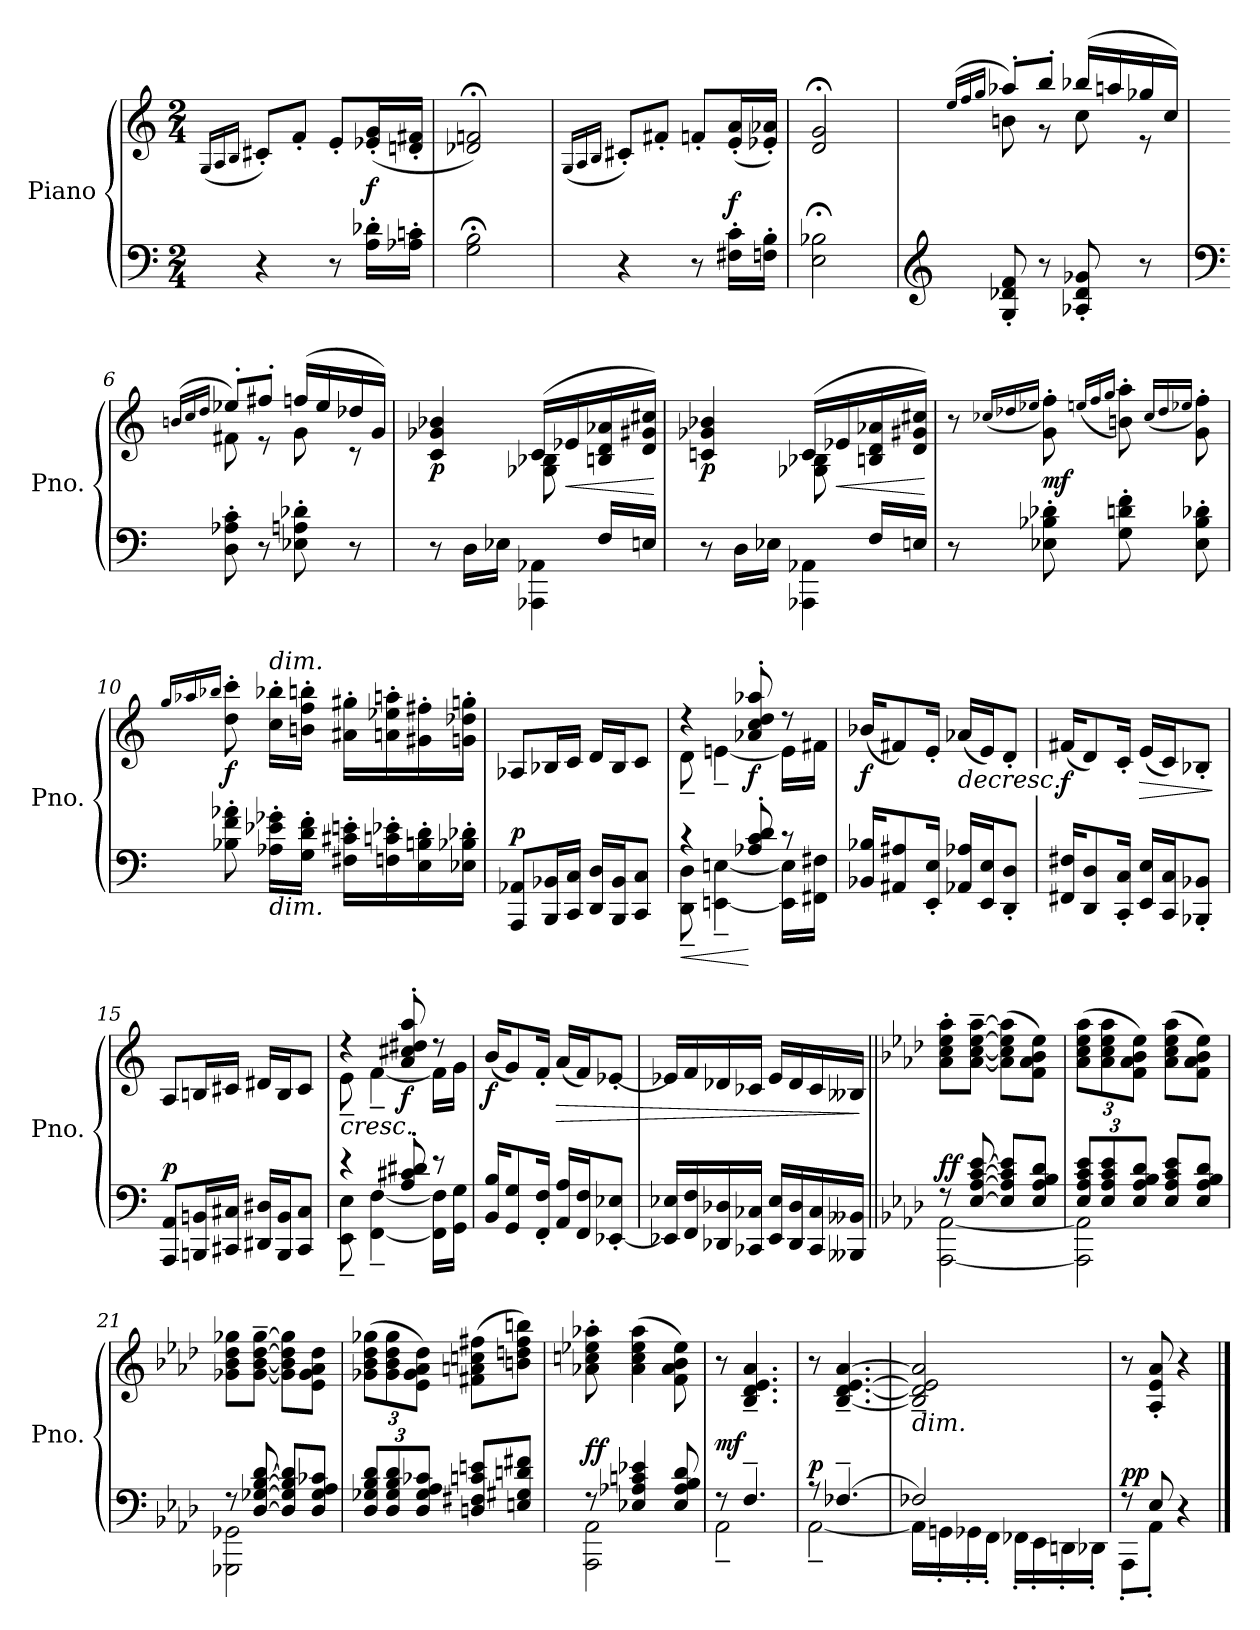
**kern	**kern	**dynam
*part1	*part1	*part1
*staff2	*staff1	*staff1/2
*I"Piano	*	*
*I'Pno.	*	*
*clefF4	*clefG2	*
*k[]	*k[]	*
*M2/4	*M2/4	*
*MM80	*MM80	*
=1	=1	=1
.	(<16qG/LL	.
.	16qA/	.
.	16qB/JJ	.
4r	8c#X'/L)	.
.	8f'/J	.
8r	8e'/L	.
!	!	!LO:DY:a=2
16A\' 16d-X\'LL	(<16e-X/' 16g/'L	f
16A-X\' 16cn\'JJ	16dn/' 16f#X/'JJ	.
=2	=2	=2
!	!	!LO:DY:b
2G\;< 2B\;<	2d-X/;< 2fn/;<)	other-dynamics
=3	=3	=3
.	(<16qG/LL	.
.	16qA/	.
.	16qB/JJ	.
4r	8c#X'/L)	.
.	8f#X'/J	.
8r	8fn'/L	.
!	!	!LO:DY:a=2
16F#X\' 16c\'LL	(<16e/' 16a/'L	f
16Fn\' 16B\'JJ	16e-X/' 16a-X/'JJ)	.
=4	=4	=4
!	!	!LO:DY:b
2E\;< 2B-X\;<	2d/;< 2g/;<	other-dynamics
=5	=5	=5
*clefG2	*	*
.	(>16qee/LL	.
.	16qff/	.
.	16qgg/JJ	.
*	*^	*
8G/' 8d-X/' 8f/'	8aa-X'/L)	8bn\	.
8r	8bb'/J	8r	.
8A-X/' 8d-/' 8g-X/'	(>16bb-X/LL	8cc\	.
.	16aan/	.	.
8r	16gg-X/	8r	.
.	16cc/JJ)	.	.
!!LO:LB:g=z	!!
=6	=6	=6	=6
*clefF4	*	*	*
.	(>16qbn/LL	.	.
.	16qcc/	.	.
.	16qdd/JJ	.	.
8D\' 8A-X\' 8c\'	8ee-X'/L)	8f#X\	.
8r	8ff#X'/J	8r	.
8E-X\' 8An\' 8d-X\'	(>16ffn/LL	8g\	.
.	16ee-/	.	.
8r	16dd-X/	8r	.
.	16g/JJ)	.	.
=7	=7	=7	=7
*^	*	*	*
!	!	!	!	!LO:DY:b
8r	4ryy	4c/ 4g-X/ 4b-X/	4ryy	p
16D\LL	.	.	.	.
16E-X\JJ	.	.	.	.
8ryy	4AAA-X\ 4AA-X\	(>16c/LL	8G-X\ 8B-X\	.
!	!	!	!	!LO:HP:b
.	.	16e-X/	.	<
16F/LL	.	16Bn/ 16d/ 16a-X/	8ryy	.
16En/JJ	.	16d/ 16g#X/ 16cc#X/JJ)	.	.
*v	*v	*	*	*
*	*v	*v	*
.	.	[
=8	=8	=8
*^	*^	*
!	!	!	!	!LO:DY:b
8r	4ryy	4cn/ 4g-X/ 4b-X/	4ryy	p
16D\LL	.	.	.	.
16E-X\JJ	.	.	.	.
8ryy	4AAA-X\ 4AA-X\	(>16c/LL	8G-X\ 8B-X\	.
!	!	!	!	!LO:HP:b
.	.	16e-X/	.	<
16F/LL	.	16Bn/ 16d/ 16a-X/	8ryy	.
16En/JJ	.	16d/ 16g#X/ 16cc#X/JJ)	.	.
*v	*v	*	*	*
*	*v	*v	*
.	.	[
!!LO:LB:g=z
=9	=9	=9
8r	8r	.
.	(<16qcc-X/LL	.
.	16qdd-X/	.
.	16qee-X/JJ	.
!	!	!LO:DY:b
8E-X\' 8B-X\' 8d-X\'	8g\' 8ff\')	mf
.	(<16qeen/LL	.
.	16qff/	.
.	16qgg/JJ	.
8G\' 8dn\' 8f\'	8bn\' 8aa\')	.
.	(<16qcc-/LL	.
.	16qdd-/	.
.	16qee-X/JJ	.
8E-\' 8B-\' 8d-X\'	8g\' 8ff\')	.
=10	=10	=10
.	16qgg/LL	.
.	16qaa-X/	.
.	16qbb-X/JJ	.
!	!	!LO:DY:a=2
8B-X\' 8f\' 8a-X\'	8dd\' 8ccc\'	f
!	!LO:TX:a:i:t=dim.	!
!LO:TX:b:i:t=dim.	!	!
16A-X\' 16e-X\' 16g-X\'LL	16cc\' 16bb-X\'LL	.
16G\' 16d\' 16f\'JJ	16bn\' 16ff\' 16bbn\'JJ	.
16F#X\' 16c#X\' 16en\'LL	16a#X\' 16gg#X\'LL	.
16Fn\' 16cn\' 16e-X\'	16an\' 16ee-X\' 16aan\'	.
16E\' 16Bn\' 16d\'	16g#X\' 16ff#X\'	.
16E-X\' 16B-X\' 16d-X\'JJ	16gn\' 16dd-X\' 16ggn\'JJ	.
=11	=11	=11
!	!	!LO:DY:a=2
8AAA/ 8AA-X/L	8A-X/L	p
16BBB/ 16BB-X/L	16B-X/L	.
16CC/ 16C/JJ	16c/JJ	.
16DD/ 16D/LL	16d/LL	.
16BBB/ 16BB-/J	16B-/J	.
8CC/ 8C/J	8c/J	.
!!LO:LB:g=z
=12	=12	=12
!	!	!LO:HP:b=2
*^	*	*
!	!	!	!LO:HP:n=1:b
*	*	*^	*
4r	8DD\~ 8D\~	4r	8d~\	< <
.	[4EEn\~ [4En\~	.	[4en~\	.
!	!	!	!	!LO:DY:n=1:b
8A-X/' 8c/' 8d/'	.	8a-X/' 8cc/' 8dd/' 8aa-X/'	.	[ f
8r	16EE\] 16E\]LL	8r	16e\LL]	.
.	16FF#X\ 16F#X\JJ	.	16f#X\JJ	.
=13	=13	=13	=13	=13
!	!	!	!	!LO:DY:b
*v	*v	*	*	*
*	*v	*v	*
16BB-X/ 16B-X/KL	(<16b-X/KL	f
8AA#X/ 8A#X/	8f#X/)	.
16EE/' 16E/'Jk	16e'/Jk	.
!	!	!LO:HP:b
16AA-X/ 16A-X/LL	(<16a-X/LL	>
16EE/ 16E/J	16e/J)	.
8DD/' 8D/'J	8d'/J	.
.	.	[
=14	=14	=14
!	!	!LO:DY:b
16FF#X/ 16F#X/KL	(<16f#X/KL	f
8DD/ 8D/	8d/)	.
16CC/' 16C/'Jk	16c'/Jk	.
!	!	!LO:HP:b
16EE/ 16E/LL	(<16e/LL	>
16CC/ 16C/J	16c/J)	.
8BBB-X/' 8BB-X/'J	8B-X'/J	.
.	.	]
=15	=15	=15
!	!	!LO:DY:a=2
8AAA/ 8AA/L	8A/L	p
16BBBn/ 16BBn/L	16Bn/L	.
16CC#X/ 16C#X/JJ	16c#X/JJ	.
16DD#X/ 16D#X/LL	16d#X/LL	.
16BBB/ 16BB/J	16B/J	.
8CC#/ 8C#/J	8c#/J	.
!!LO:LB:g=z
=16	=16	=16
*^	*	*
!	!	!	!LO:HP:b
*	*	*^	*
4r	8EE\~ 8E\~	4r	8e~\	<
.	[4FF\~ [4F\~	.	[4f~\	.
!	!	!	!	!LO:DY:n=1:b
8A/' 8c#X/' 8d#X/'	.	8a/' 8cc#X/' 8dd#X/' 8aa/'	.	] f
8r	16FF\] 16F\]LL	8r	16f\LL]	.
.	16GG\ 16G\JJ	.	16g\JJ	.
=17	=17	=17	=17	=17
!	!	!	!	!LO:DY:b
*v	*v	*	*	*
*	*v	*v	*
16BB/ 16B/KL	(<16b/KL	f
8GG/ 8G/	8g/)	.
16FF/' 16F/'Jk	16f'/Jk	.
!	!	!LO:HP:b
16AA/ 16A/LL	(<16a/LL	>
16FF/ 16F/J	16f/J)	.
[8EE-X/' 8E-X/'J	[8e-X'/J	.
.	.	[
=18	=18	=18
16EE-X/] 16E-X/LL	16e-X/LL]	.
16FF/ 16F/	16f/	.
16DD-X/ 16D-X/	16d-X/	.
16CC-X/ 16C-X/JJ	16c-X/JJ	.
16EE-/ 16E-/LL	16e-/LL	.
16DD-/ 16D-/	16d-/	.
16CC-/ 16C-/	16c-/	.
16BBB--X/ 16BB--X/JJ	16B--X/JJ	.
.	.	]
=19||	=19||	=19||
*k[b-e-a-d-]	*k[b-e-a-d-]	*
*^	*	*
!	!	!	!LO:DY:a=2
8r	[2AAA-\ [2AA-\	8a-\' 8cc\' 8ee-\' 8aa-\'L	ff
[8E-/ [8A-/ [8c/ [8e-/	.	[8a-\~ [8cc\~ [8ee-\~ [8aa-\~J	.
8E-/] 8A-/] 8c/] 8e-/]L	.	(>8a-\] 8cc\] 8ee-\] 8aa-\]L	.
8E-/ 8A-/ 8B-/ 8d-/J	.	8f\ 8a-\ 8b-\ 8ee-\J)	.
!!LO:PB:g=z
=20	=20	=20	=20
*Xbrackettup	*	*Xbrackettup	*
12E-/ 12A-/ 12c/ 12e-/L	2AAA-\] 2AA-\]	(>12a-\ 12cc\ 12ee-\ 12aa-\L	.
12E-/ 12A-/ 12c/ 12e-/	.	12a-\ 12cc\ 12ee-\ 12aa-\	.
12E-/ 12A-/ 12B-/ 12d-/J	.	12f\ 12a-\ 12b-\ 12ee-\J)	.
8E-/ 8A-/ 8c/ 8e-/L	.	(>8a-\ 8cc\ 8ee-\ 8aa-\L	.
8E-/ 8A-/ 8B-/ 8d-/J	.	8f\ 8a-\ 8b-\ 8ee-\J)	.
=21	=21	=21	=21
8r	2GGG-X\ 2GG-X\	8g-X\ 8b-\ 8dd-\ 8gg-X\L	.
[8D-/ [8G-X/ [8B-/ [8d-/	.	[8g-\~ [8b-\~ [8dd-\~ [8gg-\~J	.
8D-/] 8G-/] 8B-/] 8d-/]L	.	8g-\] 8b-\] 8dd-\] 8gg-\]L	.
8D-/ 8G-/ 8A-/ 8c-X/J	.	8e-\ 8g-\ 8a-\ 8dd-\J	.
*v	*v	*	*
=22	=22	=22
12D-/ 12G-X/ 12B-/ 12d-/L	(>12g-X\ 12b-\ 12dd-\ 12gg-X\L	.
12D-/ 12G-/ 12B-/ 12d-/	12g-\ 12b-\ 12dd-\ 12gg-\	.
12D-/ 12G-/ 12A-/ 12c-X/J	12e-\ 12g-\ 12a-\ 12dd-\J)	.
8Dn/ 8F#X/ 8cn/ 8en/L	(>8f#X\ 8an\ 8ccn\ 8ff#X\L	.
8En/ 8G#X/ 8dn/ 8f#X/J	8bn\ 8ddn\ 8ff#\ 8bbn\J)	.
=23	=23	=23
*^	*	*
!	!	!	!LO:DY:a=2
8r	2AAA-\ 2AA-\	8a-X\' 8ccn\' 8ee-X\' 8aa-X\'	ff
4E-X/ 4A-X/ 4cn/ 4e-X/	.	(>4a-\ 4cc\ 4ee-\ 4aa-\	.
8E-/ 8A-/ 8B-/ 8d-/	.	8f\ 8a-\ 8b-\ 8ee-\)	.
=24	=24	=24	=24
!	!	!	!LO:DY:a=2
8r	2AA-~\	8r	mf
4.F~/	.	4.B-/~ 4.d-/~ 4.e-/~ 4.a-/~	.
!!LO:LB:g=z
=25	=25	=25	=25
!	!	!	!LO:DY:a=2
8r	[2AA-~\	8r	p
[4.F-X~/	.	[4.B-/~ [4.d-/~ [4.e-/~ [4.a-/~	.
=26	=26	=26	=26
!	!	!LO:TX:b:i:t=dim.	!
2F-X/]	16AA-\LL]	2B-/]~ 2d-/]~ 2e-/]~ 2a-/]~	.
.	16GGn'\	.	.
.	16GG-X'\	.	.
.	16FF'\JJ	.	.
.	16FF-X'\LL	.	.
.	16EE-'\	.	.
.	16DDn'\	.	.
.	16DD-X'\JJ	.	.
=27	=27	=27	=27
!	!	!	!LO:DY:a=2
8r	8AAA-'\L	8r	pp
8E-/	8AA-'\J	8A-/' 8e-/' 8a-/'	.
4r	4ryy	4r	.
*v	*v	*	*
==	==	==
*-	*-	*-
